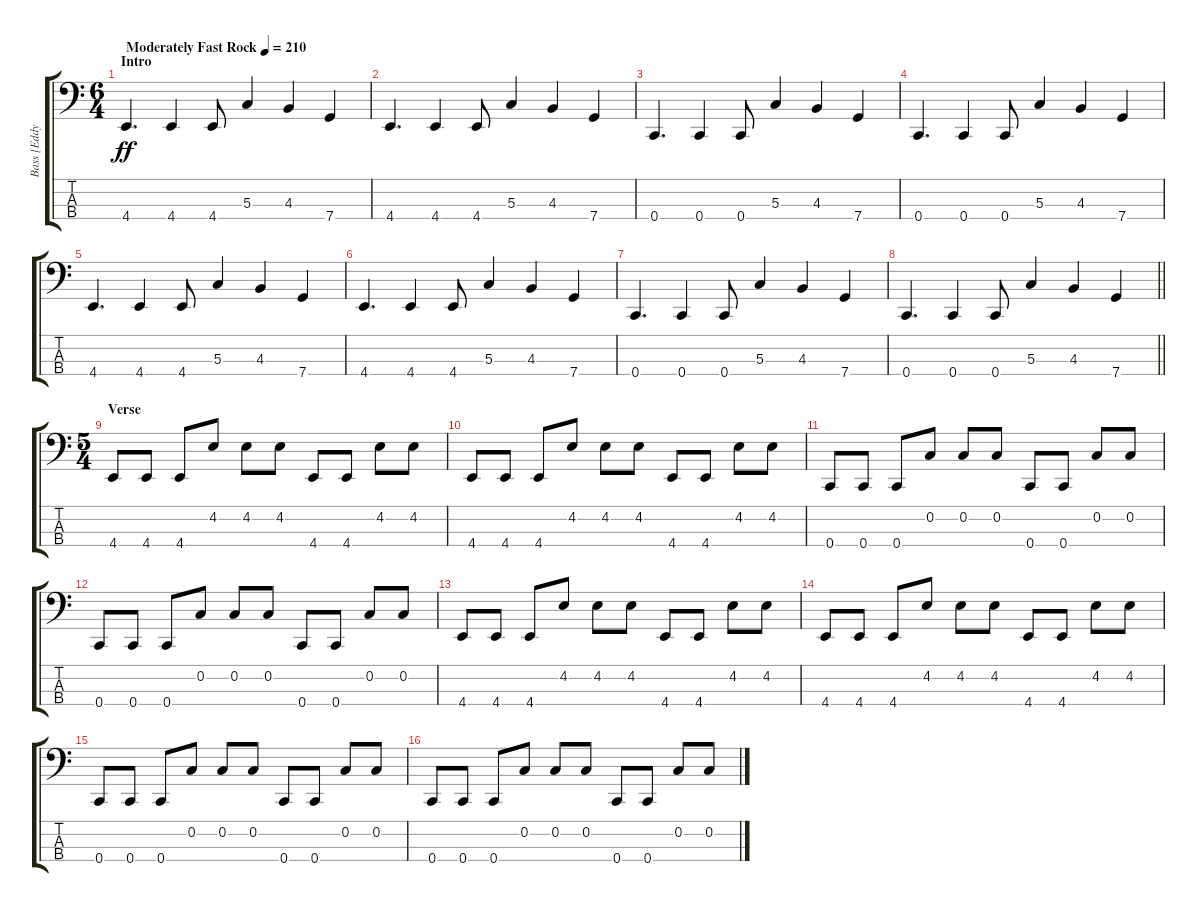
\track ("Bass [Eddy]" "Bass [Eddy") {instrument electricbasspick}
\staff {score tabs}
\tuning (F2 C2 G1 C1) {hide}
\ts (6 4)
\section ("" "Intro")
\tempo (210 "Moderately Fast Rock")
\clef f4
\ks c
4.4.4{d dy ff instrument electricbasspick} 4.4.4 4.4.8 5.3.4 4.3.4 7.4.4 |
4.4.4{d} 4.4.4 4.4.8 5.3.4 4.3.4 7.4.4 |
0.4.4{d} 0.4.4 0.4.8 5.3.4 4.3.4 7.4.4 |
0.4.4{d} 0.4.4 0.4.8 5.3.4 4.3.4 7.4.4 |
4.4.4{d} 4.4.4 4.4.8 5.3.4 4.3.4 7.4.4 |
4.4.4{d} 4.4.4 4.4.8 5.3.4 4.3.4 7.4.4 |
0.4.4{d} 0.4.4 0.4.8 5.3.4 4.3.4 7.4.4 |
\barLineRight lightlight
0.4.4{d} 0.4.4 0.4.8 5.3.4 4.3.4 7.4.4 |
\ts (5 4)
\section ("" "Verse")
4.4.8 4.4.8 4.4.8 4.2.8 4.2.8 4.2.8 4.4.8 4.4.8 4.2.8 4.2.8 |
4.4.8 4.4.8 4.4.8 4.2.8 4.2.8 4.2.8 4.4.8 4.4.8 4.2.8 4.2.8 |
0.4.8 0.4.8 0.4.8 0.2.8 0.2.8 0.2.8 0.4.8 0.4.8 0.2.8 0.2.8 |
0.4.8 0.4.8 0.4.8 0.2.8 0.2.8 0.2.8 0.4.8 0.4.8 0.2.8 0.2.8 |
4.4.8 4.4.8 4.4.8 4.2.8 4.2.8 4.2.8 4.4.8 4.4.8 4.2.8 4.2.8 |
4.4.8 4.4.8 4.4.8 4.2.8 4.2.8 4.2.8 4.4.8 4.4.8 4.2.8 4.2.8 |
0.4.8 0.4.8 0.4.8 0.2.8 0.2.8 0.2.8 0.4.8 0.4.8 0.2.8 0.2.8 |
0.4.8 0.4.8 0.4.8 0.2.8 0.2.8 0.2.8 0.4.8 0.4.8 0.2.8 0.2.8
